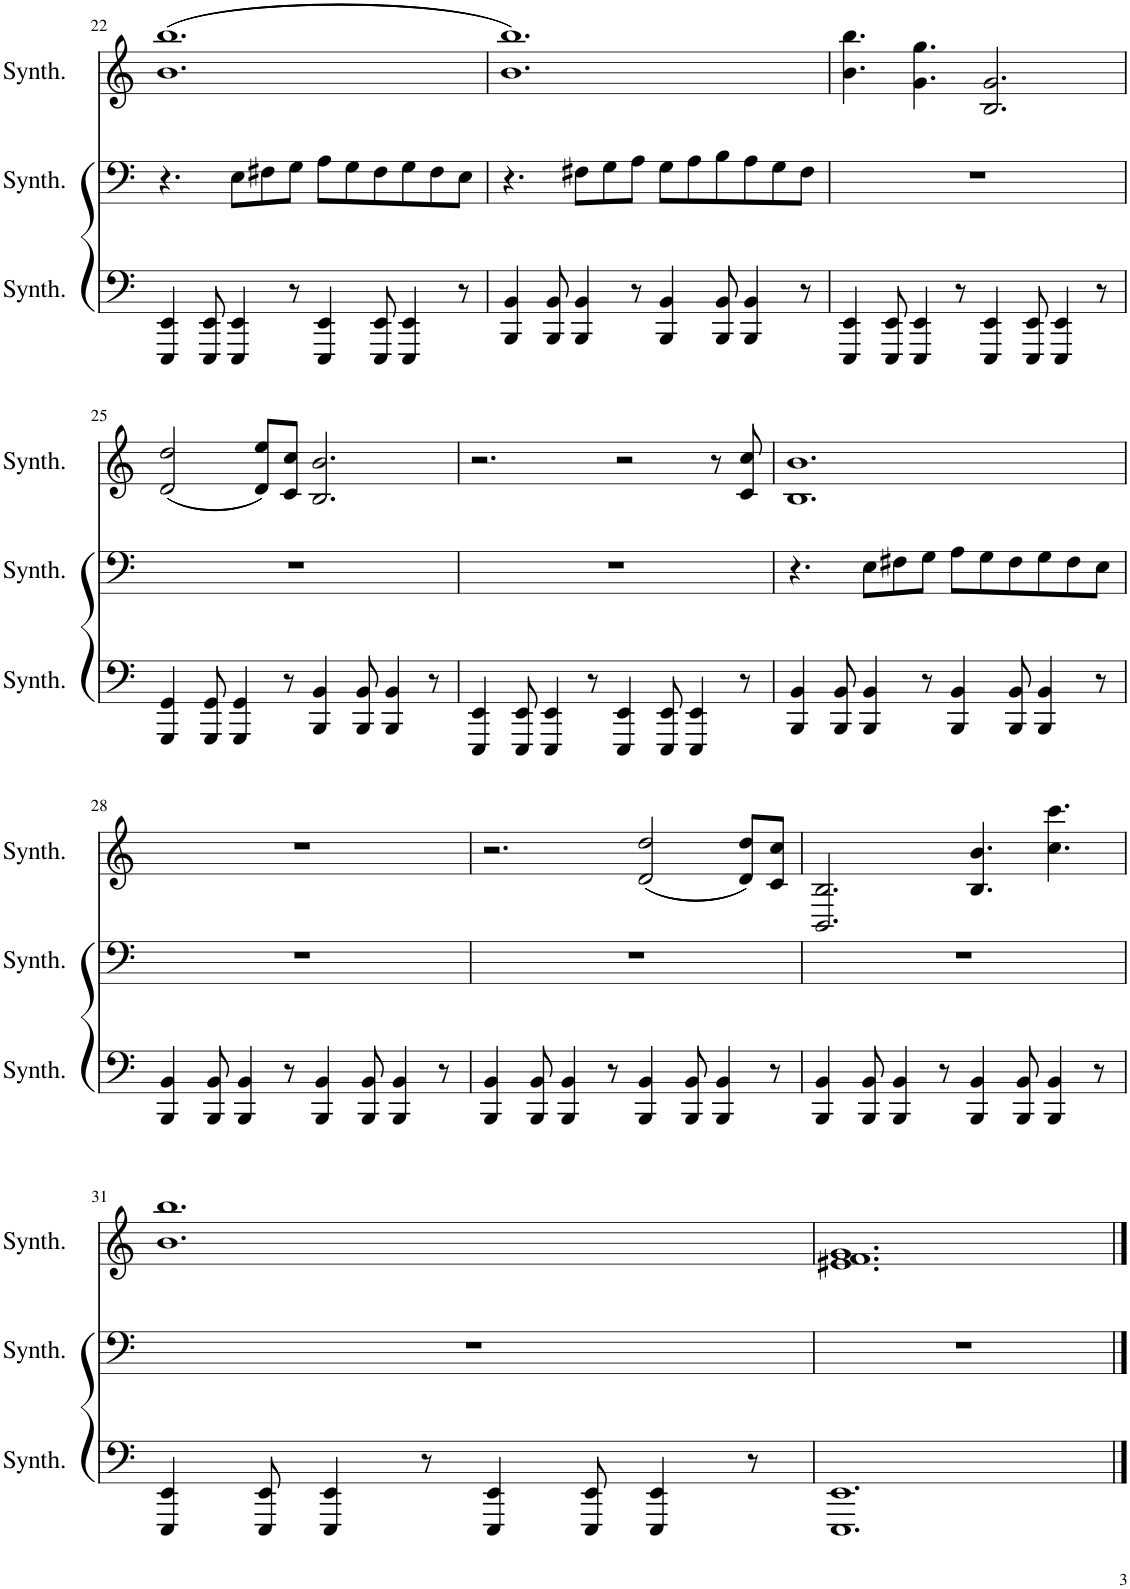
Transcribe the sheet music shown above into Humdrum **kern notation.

**kern	**kern	**kern
*part3	*part2	*part1
*staff3	*staff2	*staff1
*I"Bass Synthesiser	*I"Bass Synthesiser	*I"Sci-fi Synthesiser
*I'Synth.	*I'Synth.	*I'Synth.
!!LO:PB:g=z
*clefF4	*clefF4	*clefG2
*k[]	*k[]	*k[]
*M6/4	*M6/4	*M6/4
=22	=22	=22
4EEE/ 4EE/	4.r	((1.b 1.bb
8EEE/ 8EE/	.	.
4EEE/ 4EE/	8E\L	.
.	8F#X\	.
8r	8G\J	.
4EEE/ 4EE/	8A\L	.
.	8G\	.
8EEE/ 8EE/	8F#\	.
4EEE/ 4EE/	8G\	.
.	8F#\	.
8r	8E\J	.
=23	=23	=23
4BBB/ 4BB/	4.r	1.b 1.bb))
8BBB/ 8BB/	.	.
4BBB/ 4BB/	8F#X\L	.
.	8G\	.
8r	8A\J	.
4BBB/ 4BB/	8G\L	.
.	8A\	.
8BBB/ 8BB/	8B\	.
4BBB/ 4BB/	8A\	.
.	8G\	.
8r	8F#\J	.
=24	=24	=24
4EEE/ 4EE/	1.r	4.b\ 4.bb\
8EEE/ 8EE/	.	.
4EEE/ 4EE/	.	4.g\ 4.gg\
8r	.	.
4EEE/ 4EE/	.	2.B/ 2.g/
8EEE/ 8EE/	.	.
4EEE/ 4EE/	.	.
8r	.	.
!!LO:LB:g=z
=25	=25	=25
4GGG/ 4GG/	1.r	((2d/ 2dd/
8GGG/ 8GG/	.	.
4GGG/ 4GG/	.	.
.	.	8d/ 8ee/L))
8r	.	8c/ 8cc/J
4BBB/ 4BB/	.	2.B/ 2.b/
8BBB/ 8BB/	.	.
4BBB/ 4BB/	.	.
8r	.	.
=26	=26	=26
4EEE/ 4EE/	1.r	2.r
8EEE/ 8EE/	.	.
4EEE/ 4EE/	.	.
8r	.	.
4EEE/ 4EE/	.	2r
8EEE/ 8EE/	.	.
4EEE/ 4EE/	.	.
.	.	8r
8r	.	8c/ 8cc/
=27	=27	=27
4BBB/ 4BB/	4.r	1.B 1.b
8BBB/ 8BB/	.	.
4BBB/ 4BB/	8E\L	.
.	8F#X\	.
8r	8G\J	.
4BBB/ 4BB/	8A\L	.
.	8G\	.
8BBB/ 8BB/	8F#\	.
4BBB/ 4BB/	8G\	.
.	8F#\	.
8r	8E\J	.
!!LO:LB:g=z
=28	=28	=28
4BBB/ 4BB/	1.r	1.r
8BBB/ 8BB/	.	.
4BBB/ 4BB/	.	.
8r	.	.
4BBB/ 4BB/	.	.
8BBB/ 8BB/	.	.
4BBB/ 4BB/	.	.
8r	.	.
=29	=29	=29
4BBB/ 4BB/	1.r	2.r
8BBB/ 8BB/	.	.
4BBB/ 4BB/	.	.
8r	.	.
4BBB/ 4BB/	.	((2d/ 2dd/
8BBB/ 8BB/	.	.
4BBB/ 4BB/	.	.
.	.	8d/ 8dd/L))
8r	.	8c/ 8cc/J
=30	=30	=30
4BBB/ 4BB/	1.r	2.BB/ 2.B/
8BBB/ 8BB/	.	.
4BBB/ 4BB/	.	.
8r	.	.
4BBB/ 4BB/	.	4.B/ 4.b/
8BBB/ 8BB/	.	.
4BBB/ 4BB/	.	4.cc\ 4.ccc\
8r	.	.
!!LO:LB:g=z
=31	=31	=31
4EEE/ 4EE/	1.r	1.b 1.bb
8EEE/ 8EE/	.	.
4EEE/ 4EE/	.	.
8r	.	.
4EEE/ 4EE/	.	.
8EEE/ 8EE/	.	.
4EEE/ 4EE/	.	.
8r	.	.
=32	=32	=32
1.EEE 1.EE	1.r	1.e#X 1.f 1.g
==	==	==
*-	*-	*-
